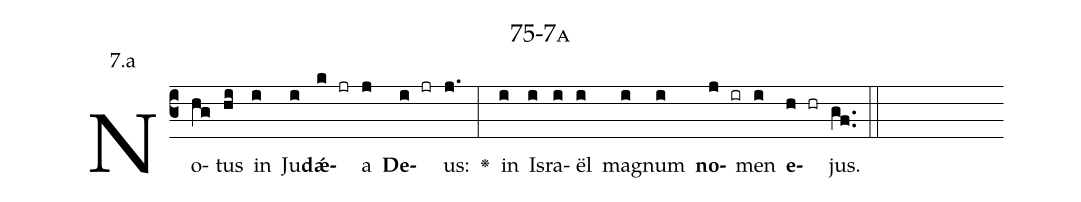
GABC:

name: 75-7a;
annotation: 7.a;
%%
(c3)No(hg)tus(hi) in(i) Ju(i)<b>dǽ</b>(k jr)a(j) <b>De</b>(i jr)us:(j.) <v>\greheightstar</v>(:) in(i) Is(i)ra(i)ël(i) ma(i)gnum(i) <b>no</b>(j ir)men(i) <b>e</b>(h hr)jus.(gf..) (::)


%E(i) u(i) o(j) u(i) a(h) e.(gf..) (::)
